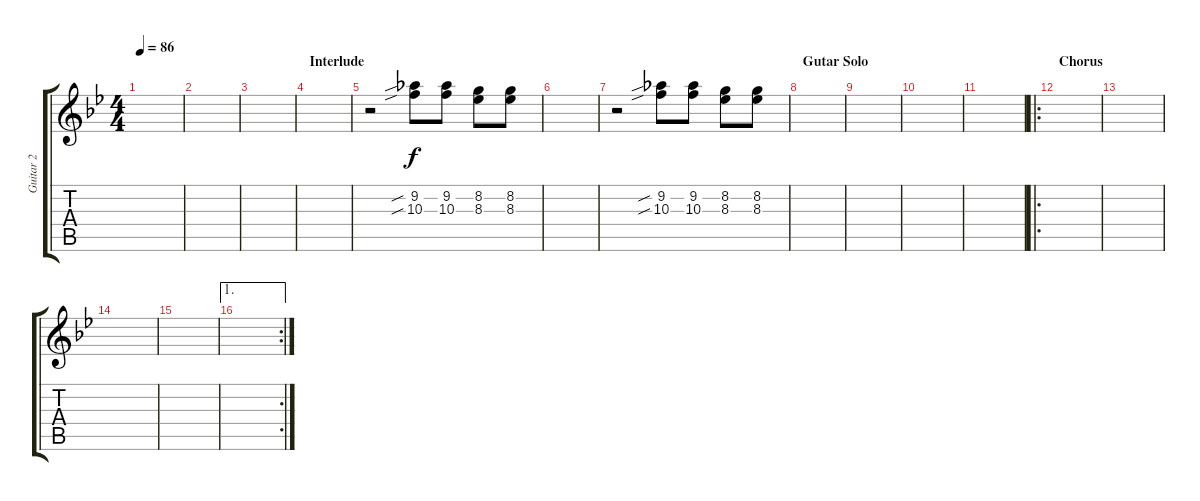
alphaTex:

\track ("Guitar 2" "Guitar 2") {instrument distortionguitar}
\staff {score tabs}
\tuning (E4 B3 G3 D3 A2 E2) {hide}
\ts (4 4)
\tempo 86
\clef g2
\ks bb
|
|
|
\section ("" "Interlude")
|
r.2 (9.2{sib} 10.3{sib}).8 (9.2 10.3).8 (8.2 8.3).8 (8.2 8.3).8 |
|
r.2 (9.2{sib} 10.3{sib}).8 (9.2 10.3).8 (8.2 8.3).8 (8.2 8.3).8 |
\section ("" "Gutar Solo")
|
|
|
|
\ro
\section ("" "Chorus")
|
|
|
|
\ae 1
\rc 2
